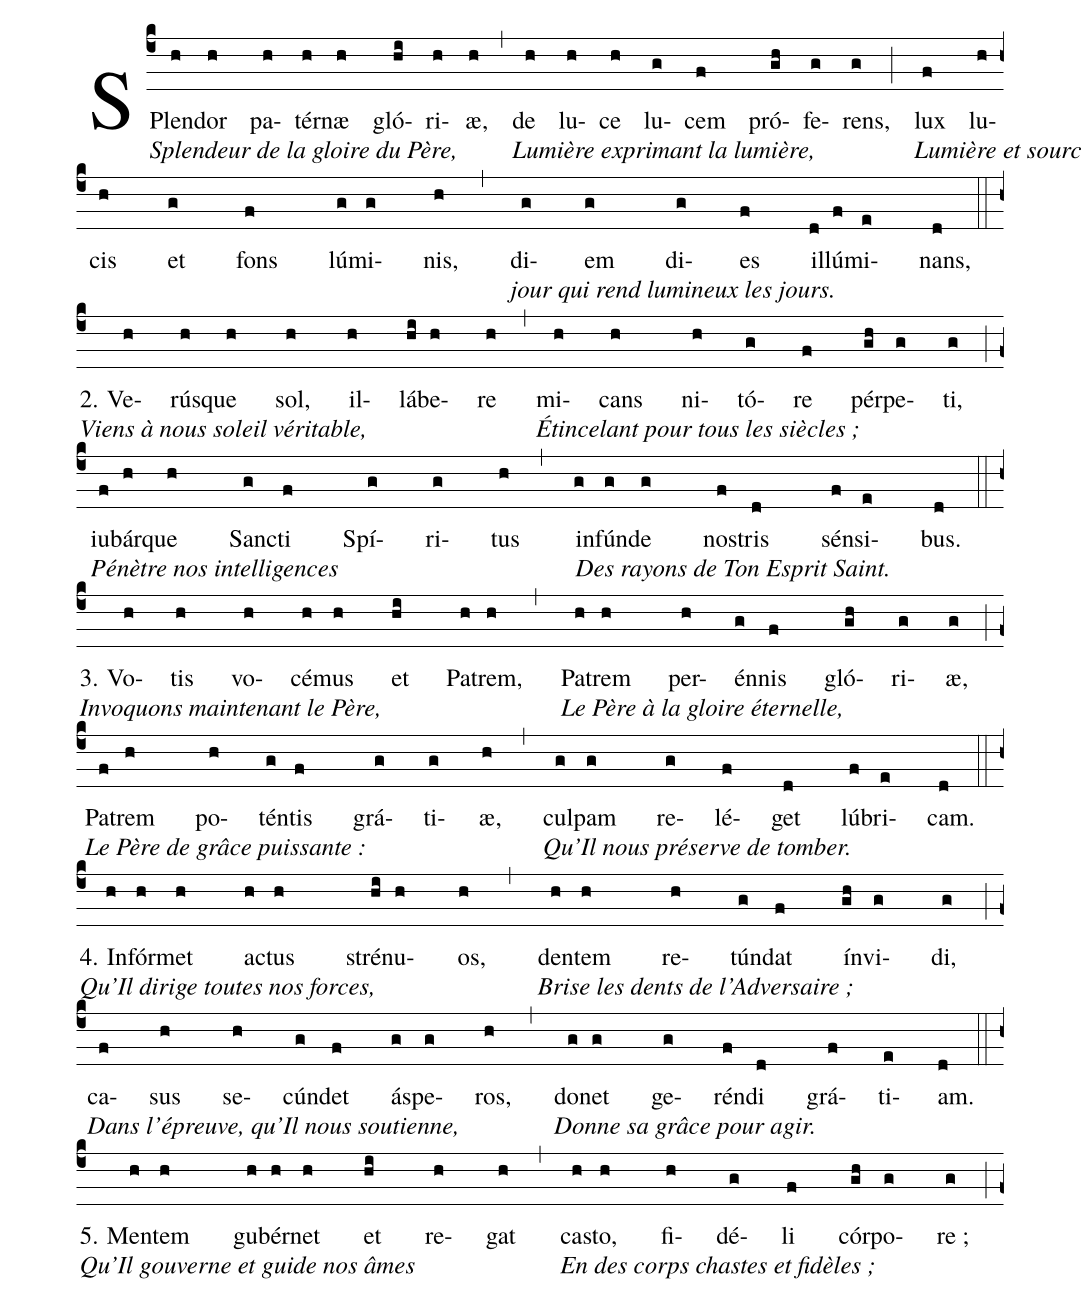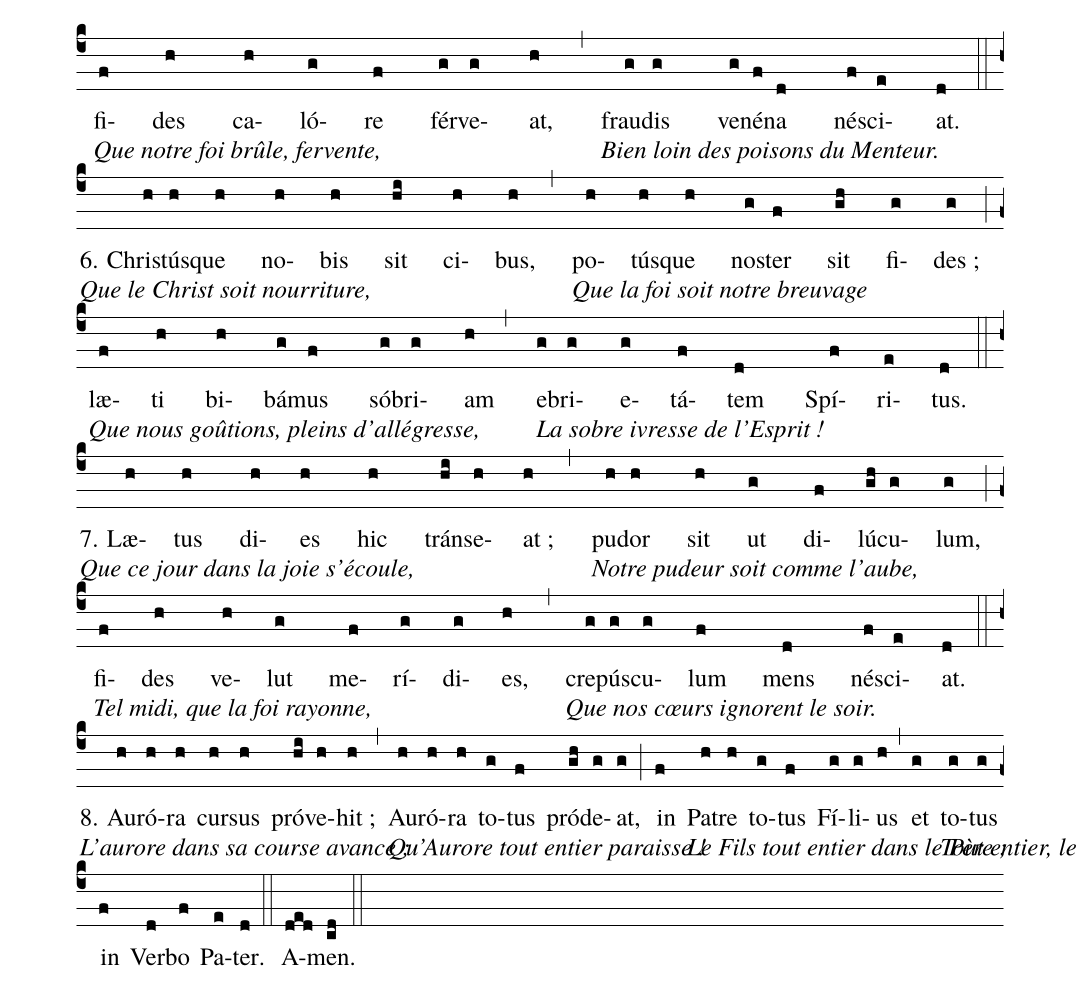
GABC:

%%
(c4)

SPlen[Splendeur de la gloire du Père,       ](h)dor(h) pa(h)tér(h)næ(h) gló(hi)ri(h)æ,(h) (,)
  de[Lumière exprimant la lumière,         ](h) lu(h)ce(h) lu(g)cem(f) pró(gh)fe(g)rens,(g) (;)
 lux[Lumière et source de lumière,          ](f) lu(h)cis(h) et(g) fons(f) lú(g)mi(g)nis,(h) (,)
  di[jour qui rend lumineux les jours.      ](g)em(g) di(g)es(f) il(d)lú(f)mi(e)nans,(d) (::) (z)

2.  Ve[Viens à nous soleil véritable,        ](h)rús(h)que(h) sol,(h) il(h)lá(hi)be(h)re(h) (,)
  mi[Étincelant pour tous les siècles ;      ](h)cans(h) ni(h)tó(g)re(f) pér(gh)pe(g)ti,(g) (;) (z)
  iu[Pénètre nos intelligences             ](f)bár(h)que(h) San(g)cti(f) Spí(g)ri(g)tus(h) (,)
  in[Des rayons de Ton Esprit Saint.       ](g)fún(g)de(g) no(f)stris(d) sén(f)si(e)bus.(d) (::) (z)

3.  Vo[Invoquons maintenant le Père,         ](h)tis(h) vo(h)cé(h)mus(h) et(hi) Pa(h)trem,(h) (,)
  Pa[Le Père à la gloire éternelle,        ](h)trem(h) per(h)én(g)nis(f) gló(gh)ri(g)æ,(g) (;) (z)
  Pa[Le Père de grâce puissante :          ](f)trem(h) po(h)tén(g)tis(f) grá(g)ti(g)æ,(h) (,)
 cul[Qu'Il nous préserve de tomber.        ](g)pam(g) re(g)lé(f)get(d) lú(f)bri(e)cam.(d) (::) (z)

4.  In[Qu'Il dirige toutes nos forces,        ](h)fór(h)met(h) a(h)ctus(h) stré(hi)nu(h)os,(h) (,)
 den[Brise les dents de l'Adversaire ;       ](h)tem(h) re(h)tún(g)dat(f) ín(gh)vi(g)di,(g) (;) (z)
  ca[Dans l'épreuve, qu'Il nous soutienne, ](f)sus(h) se(h)cún(g)det(f) á(g)spe(g)ros,(h) (,)
  do[Donne sa grâce pour agir.             ](g)net(g) ge(g)rén(f)di(d) grá(f)ti(e)am.(d) (::) (z)

5. Men[Qu'Il gouverne et guide nos âmes      ](h)tem(h) gu(h)bér(h)net(h) et(hi) re(h)gat(h) (,)
  ca[En des corps chastes et fidèles ;     ](h)sto,(h) fi(h)dé(g)li(f) cór(gh)po(g)re ;(g) (;) (z)
  fi[Que notre foi brûle, fervente,         ](f)des(h) ca(h)ló(g)re(f) fér(g)ve(g)at,(h) (,)
frau[Bien loin des poisons du Menteur.     ](g)dis(g) ve(g)né(f)na(d) né(f)sci(e)at.(d) (::) (z)

6. Chri[Que le Christ soit nourriture,        ](h)stús(h)que(h) no(h)bis(h) sit(hi) ci(h)bus,(h) (,)
  po[Que la foi soit notre breuvage        ](h)tús(h)que(h) no(g)ster(f) sit(gh) fi(g)des ;(g) (;) (z)
  læ[Que nous goûtions, pleins d'allégresse,](f)ti(h) bi(h)bá(g)mus(f) só(g)bri(g)am(h) (,)
   e[La sobre ivresse de l'Esprit !        ](g)bri(g)e(g)tá(f)tem(d) Spí(f)ri(e)tus.(d) (::) (z)

7.  Læ[Que ce jour dans la joie s'écoule,      ](h)tus(h) di(h)es(h) hic(h) tráns(hi)e(h)at ;(h) (,)
  pu[Notre pudeur soit comme l'aube,       ](h)dor(h) sit(h) ut(g) di(f)lú(gh)cu(g)lum,(g) (;) (z)
  fi[Tel midi, que la foi rayonne,         ](f)des(h) ve(h)lut(g) me(f)rí(g)di(g)es,(h) (,)
 cre[Que nos cœurs ignorent le soir.       ](g)pú(g)scu(g)lum(f) mens(d) né(f)sci(e)at.(d) (::) (z)

8. Au[L'aurore dans sa course avance ;     ](h)ró(h)ra(h) cur(h)sus(h) pró(hi)ve(h)hit ;(h) (,)
  Au[Qu'Aurore tout entier paraisse !     ](h)ró(h)ra(h) to(g)tus(f) pró(gh)de(g)at,(g) (;)
  in(f) Pa[Le Fils tout entier dans le Père ;   ](h)tre(h) to(g)tus(f) Fí(g)li(g)us(h) (,)
  et(g) to[Tout entier, le Père en son Fils !   ](g)tus(g) in(f) Ver(d)bo(f) Pa(e)ter.(d) (::)

A(ded)men.(cd) (::)
